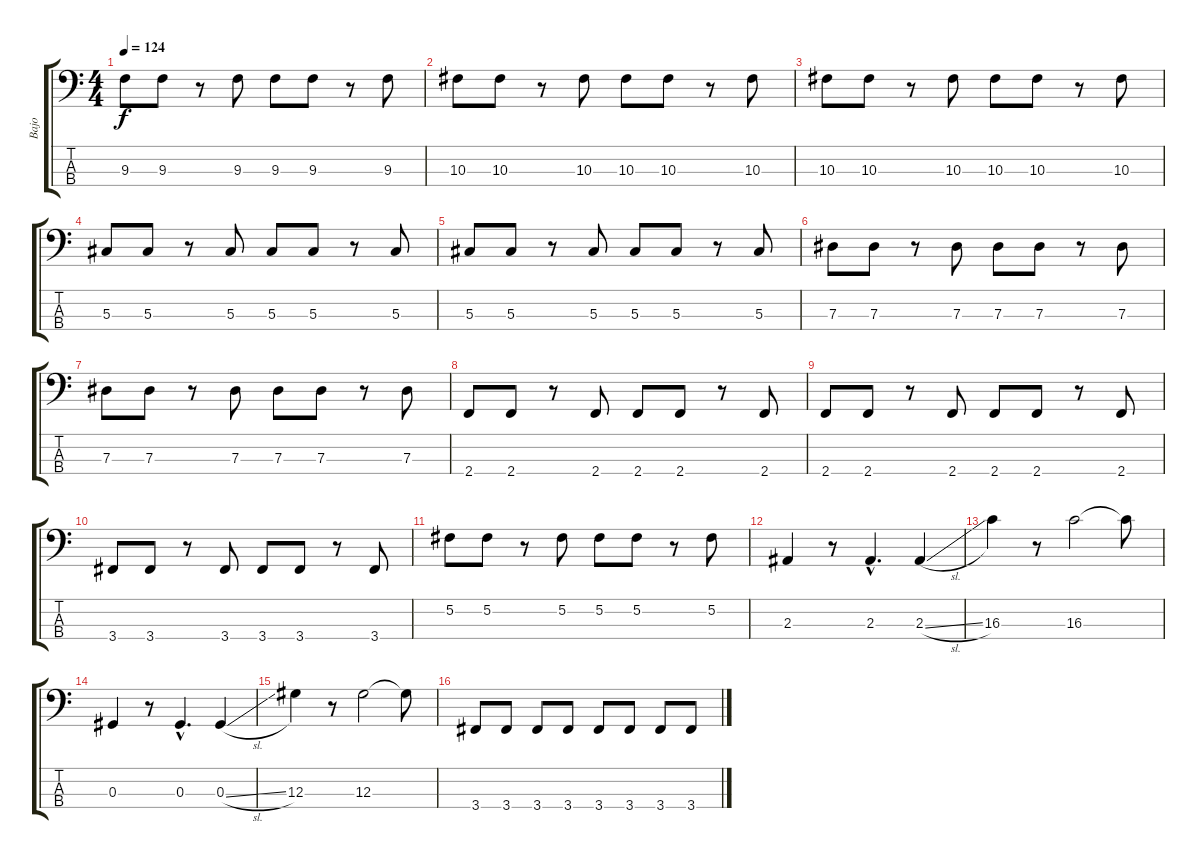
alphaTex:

\track ("Bajo" "Bajo") {instrument electricbassfinger}
\staff {score tabs}
\tuning (Gb2 Db2 Ab1 Eb1) {hide}
\ts (4 4)
\tempo 124
\clef f4
\ks c
9.3.8{dy f} 9.3.8 r.8 9.3.8 9.3.8 9.3.8 r.8 9.3.8 |
10.3.8 10.3.8 r.8 10.3.8 10.3.8 10.3.8 r.8 10.3.8 |
10.3.8 10.3.8 r.8 10.3.8 10.3.8 10.3.8 r.8 10.3.8 |
5.3.8 5.3.8 r.8 5.3.8 5.3.8 5.3.8 r.8 5.3.8 |
5.3.8 5.3.8 r.8 5.3.8 5.3.8 5.3.8 r.8 5.3.8 |
7.3.8 7.3.8 r.8 7.3.8 7.3.8 7.3.8 r.8 7.3.8 |
7.3.8 7.3.8 r.8 7.3.8 7.3.8 7.3.8 r.8 7.3.8 |
2.4.8 2.4.8 r.8 2.4.8 2.4.8 2.4.8 r.8 2.4.8 |
2.4.8 2.4.8 r.8 2.4.8 2.4.8 2.4.8 r.8 2.4.8 |
3.4.8 3.4.8 r.8 3.4.8 3.4.8 3.4.8 r.8 3.4.8 |
5.2.8 5.2.8 r.8 5.2.8 5.2.8 5.2.8 r.8 5.2.8 |
2.3.4 r.8 2.3{hac}.4{d} 2.3{sl}.4 |
16.3.4 r.8 16.3.2 16.3{t}.8 |
0.3.4 r.8 0.3{hac}.4{d} 0.3{sl}.4 |
12.3.4 r.8 12.3.2 12.3{t}.8 |
3.4.8 3.4.8 3.4.8 3.4.8 3.4.8 3.4.8 3.4.8 3.4.8
